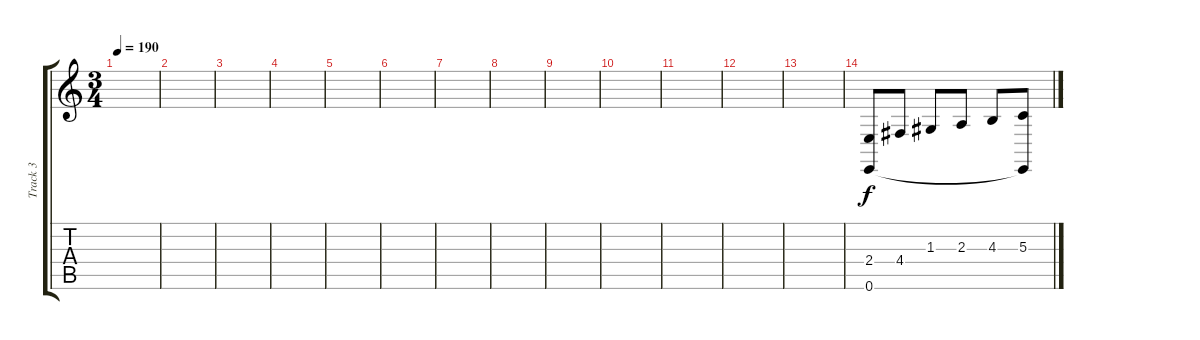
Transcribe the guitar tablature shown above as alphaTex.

\track ("Track 3" "Track 3") {instrument flute}
\staff {score tabs}
\tuning (E4 B3 G3 D3 A2 E2) {hide}
\ts (3 4)
\tempo 190
\clef g2
\ks c
|
|
|
|
|
|
|
|
|
|
|
|
|
(2.4 0.6).8 4.4.8 1.3.8 2.3.8 4.3.8 (5.3 0.6{t}).8
